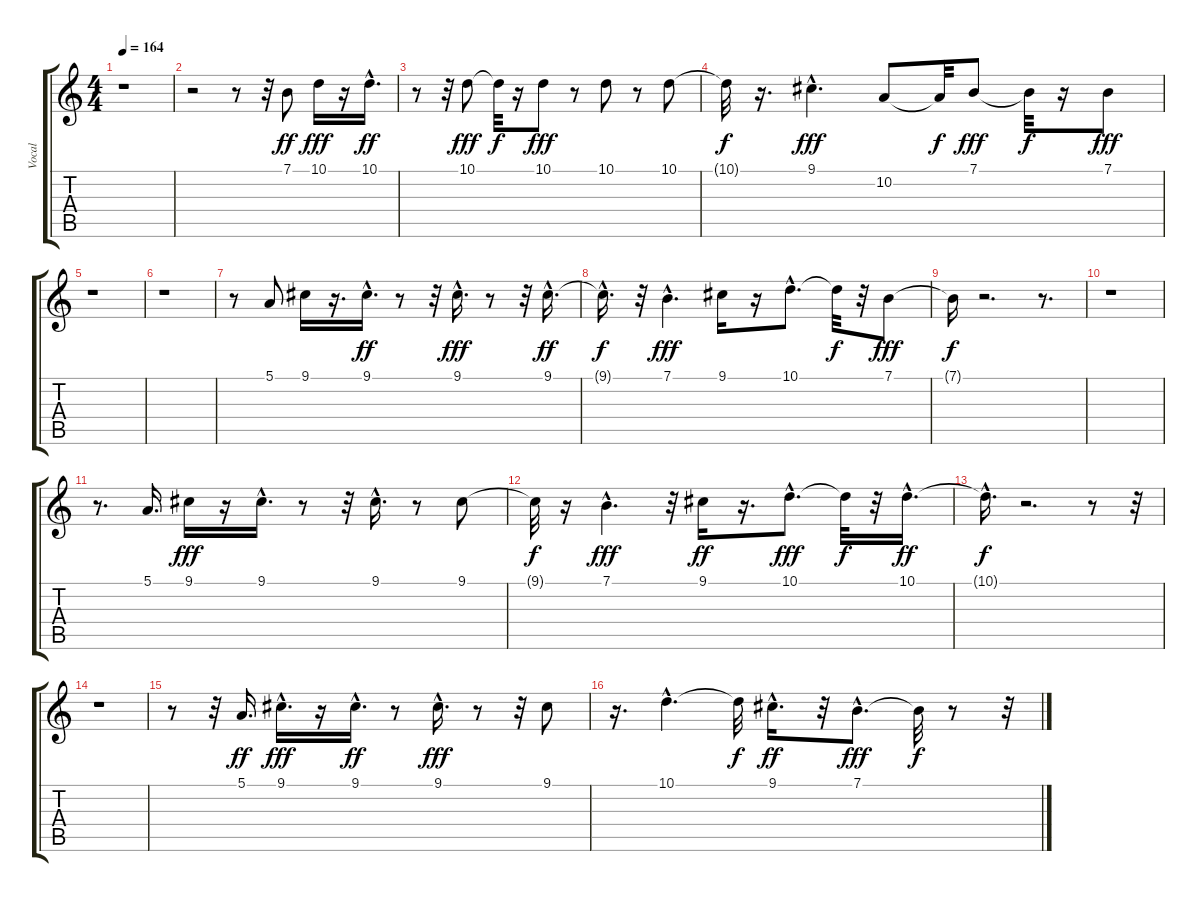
\track ("Vocal" "Vocal") {instrument tangoaccordion}
\staff {score tabs}
\tuning (E4 B3 G3 D3 A2 E2) {hide}
\ts (4 4)
\tempo 164
\clef g2
\ks c
r.1{dy mf} |
r.2 r.8 r.32 7.1.8{dy ff} 10.1.16{dy fff} r.16 10.1{hac}.16{d dy ff} |
r.8 r.32 10.1.8{dy fff} 10.1{t}.32{dy f} r.16 10.1.8{dy fff} r.8 10.1.8 r.8 10.1.8 |
10.1{t}.32{dy f} r.16{d} 9.1{hac}.4{d dy fff} 10.2.8 10.2{t}.32{dy f} 7.1.8{dy fff} 7.1{t}.32{dy f} r.16 7.1.8{dy fff} |
r.1 |
r.1 |
r.8 5.1.8 9.1.16 r.16{d} 9.1{hac}.16{d dy ff} r.8 r.32 9.1{hac}.16{d dy fff} r.8 r.32 9.1{hac}.16{d dy ff} |
9.1{hac t}.16{d dy f} r.32 7.1{hac}.4{d dy fff} 9.1.16 r.16 10.1{hac}.8{d} 10.1{t}.32{dy f} r.32 7.1.8{dy fff} |
7.1{t}.16{dy f} r.2{d} r.8{d} |
r.1 |
r.8{d} 5.1.16{d} 9.1.16{dy fff} r.16 9.1{hac}.16{d} r.8 r.32 9.1{hac}.16{d} r.8 9.1.8 |
9.1{t}.32{dy f} r.16 7.1{hac}.4{d dy fff} r.32 9.1.16{dy ff} r.16{d} 10.1{hac}.8{d dy fff} 10.1{t}.32{dy f} r.32 10.1{hac}.16{d dy ff} |
10.1{hac t}.16{d dy f} r.2{d} r.8 r.32 |
r.1 |
r.8 r.32 5.1.16{d dy ff} 9.1{hac}.16{d dy fff} r.16 9.1{hac}.16{d dy ff} r.8 9.1{hac}.16{d dy fff} r.8 r.32 9.1.8 |
r.16{d} 10.1{hac}.4{d} 10.1{t}.32{dy f} 9.1{hac}.16{d dy ff} r.32 7.1{hac}.8{d dy fff} 7.1{t}.32{dy f} r.8 r.32
